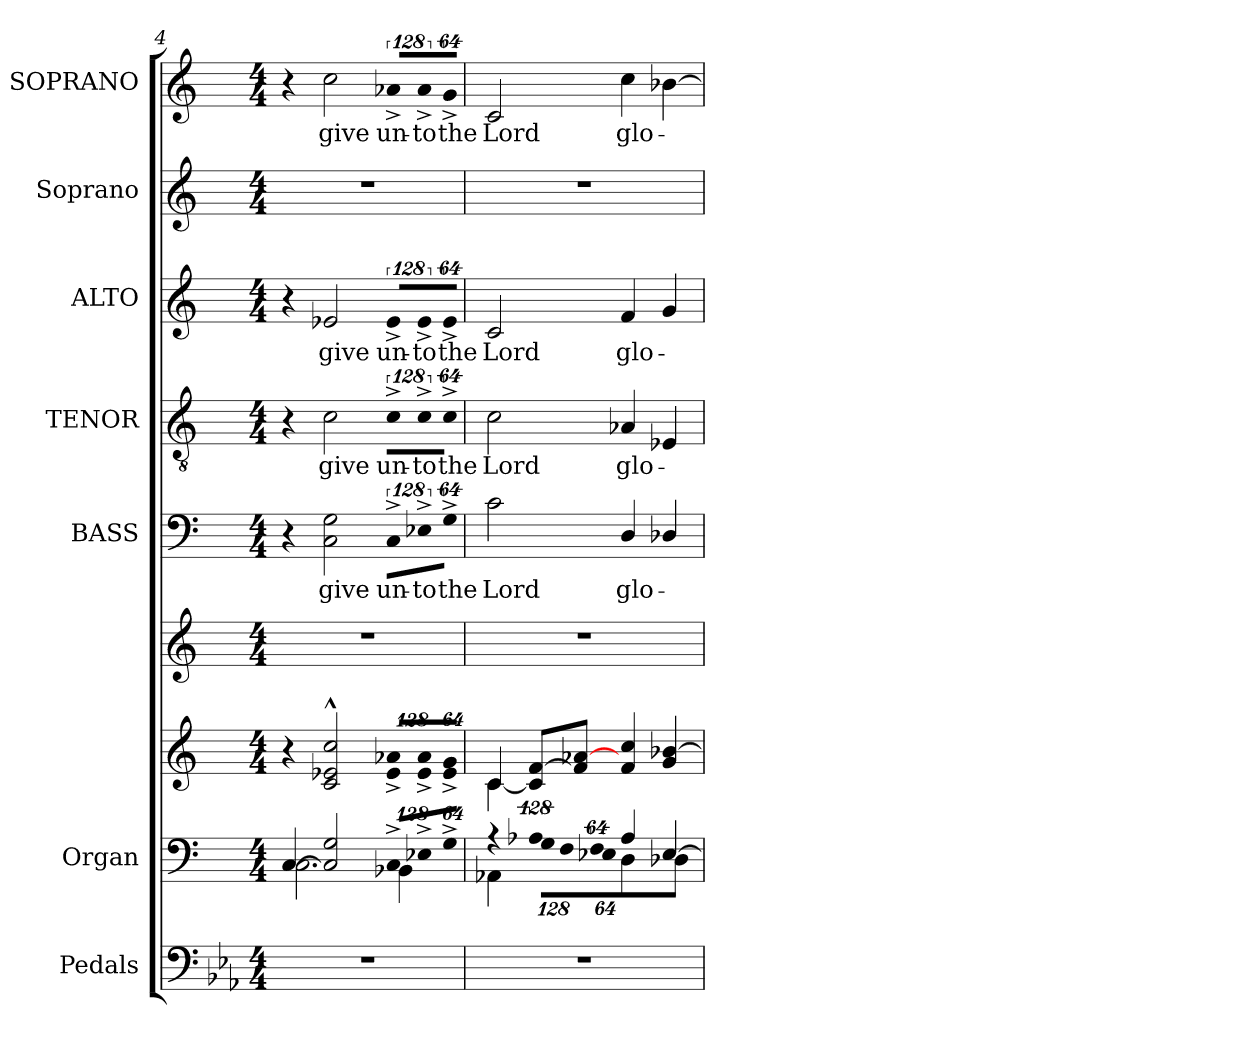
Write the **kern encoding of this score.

**kern	**kern	**kern	**kern	**kern	**text	**kern	**text	**kern	**text	**kern	**kern	**text
*part7	*part6	*part6	*part6	*part5	*part5	*part4	*part4	*part3	*part3	*part2	*part1	*part1
*staff9	*staff8	*staff7	*staff6	*staff5	*staff5	*staff4	*staff4	*staff3	*staff3	*staff2	*staff1	*staff1
*I"Pedals	*I"Organ	*	*	*I"BASS	*	*I"TENOR	*	*I"ALTO	*	*I"Soprano	*I"SOPRANO	*
*I'Ped.	*I'Org.	*	*	*I'B.	*	*I'T.	*	*I'A.	*	*I'S.	*I'S.	*
!!LO:LB:g=z
*clefF4	*clefF4	*clefG2	*clefG2	*clefF4	*	*clefGv2	*	*clefG2	*	*clefG2	*clefG2	*
*	*	*	*	*	*	*ITrd7c12	*	*	*	*	*	*
*k[b-e-a-]	*k[]	*k[]	*k[]	*k[]	*	*k[]	*	*k[]	*	*k[]	*k[]	*
*E-:	*C:	*C:	*C:	*C:	*	*C:	*	*C:	*	*C:	*C:	*
*M4/4	*M4/4	*M4/4	*M4/4	*M4/4	*	*M4/4	*	*M4/4	*	*M4/4	*M4/4	*
=4	=4	=4	=4	=4	=4	=4	=4	=4	=4	=4	=4	=4
*	*^	*	*	*	*	*	*	*	*	*	*	*
1r	[4Ci/	2.Ci\	4r	1r	4r	.	4r	.	4r	.	1r	4r	.
!	!	!	!	!	!	!LO:LY:b:color=#000000	!	!	!	!	!	!	!
!	!	!	!	!	!	!	!	!LO:LY:b:color=#000000	!	!	!	!	!
!	!	!	!	!	!	!	!	!	!	!LO:LY:b:color=#000000	!	!	!
!	!	!	!	!	!	!	!	!	!	!	!	!	!LO:LY:b:color=#000000
.	2Ci/] 2Gi	.	2ci/^^ 2e-i^^ 2cci^^	.	2Ci\ 2Gi	give	2Ci\	give	2e-i/	give	.	2cci\	give
*	*Xbrackettup	*	*	*	*	*	*	*	*	*	*	*	*
!	!LO:N:vis=8	!	!	!	!	!	!	!	!	!	!	!	!
*	*	*	*Xbrackettup	*	*	*	*	*	*	*	*	*	*
!	!	!	!LO:N:vis=8	!	!LO:N:vis=8	!	!	!	!	!	!	!	!
!	!	!	!	!	!	!LO:LY:b:color=#000000	!LO:N:vis=8	!	!	!	!	!	!
!	!	!	!	!	!	!	!	!LO:LY:b:color=#000000	!LO:N:vis=8	!	!	!	!
!	!	!	!	!	!	!	!	!	!	!LO:LY:b:color=#000000	!	!LO:N:vis=8	!
!	!	!	!	!	!	!	!	!	!	!	!	!	!LO:LY:b:color=#000000
.	1024%85C^i/L	4BB-i\	1024%85e-i/^ 1024%85a-i^L	.	1024%85C^i\L	un-	1024%85C^i\L	un-	1024%85e-^i/L	un-	.	1024%85a-^i/L	un-
!	!LO:N:vis=8	!	!LO:N:vis=8	!	!LO:N:vis=8	!	!	!	!	!	!	!	!
!	!	!	!	!	!	!LO:LY:b:color=#000000	!LO:N:vis=8	!	!	!	!	!	!
!	!	!	!	!	!	!	!	!LO:LY:b:color=#000000	!LO:N:vis=8	!	!	!	!
!	!	!	!	!	!	!	!	!	!	!LO:LY:b:color=#000000	!	!LO:N:vis=8	!
!	!	!	!	!	!	!	!	!	!	!	!	!	!LO:LY:b:color=#000000
.	1024%85E-^i/	.	1024%85e-i/^ 1024%85a-i^	.	1024%85E-^i\	-to	1024%85C^i\	-to	1024%85e-^i/	-to	.	1024%85a-^i/	-to
!	!LO:N:vis=8	!	!LO:N:vis=8	!	!LO:N:vis=8	!	!	!	!	!	!	!	!
!	!	!	!	!	!	!LO:LY:b:color=#000000	!LO:N:vis=8	!	!	!	!	!	!
!	!	!	!	!	!	!	!	!LO:LY:b:color=#000000	!LO:N:vis=8	!	!	!	!
!	!	!	!	!	!	!	!	!	!	!LO:LY:b:color=#000000	!	!LO:N:vis=8	!
!	!	!	!	!	!	!	!	!	!	!	!	!	!LO:LY:b:color=#000000
.	512%43G^i/J	.	512%43e-i/^ 512%43gi^J	.	512%43G^i\J	the	512%43C^i\J	the	512%43e-^i/J	the	.	512%43g^i/J	the
=5	=5	=5	=5	=5	=5	=5	=5	=5	=5	=5	=5	=5	=5
*	*	*	*^	*	*	*	*	*	*	*	*	*	*
!	!	!	!	!	!	!	!LO:LY:b:color=#000000	!	!	!	!	!	!	!
!	!	!	!	!	!	!	!	!	!LO:LY:b:color=#000000	!	!	!	!	!
!	!	!	!	!	!	!	!	!	!	!	!LO:LY:b:color=#000000	!	!	!
!	!	!	!	!	!	!	!	!	!	!	!	!	!	!LO:LY:b:color=#000000
1r	4r	4AA-i\	4ci/	[4ci\	1r	2ci\	Lord	2Ci\	Lord	2ci/	Lord	1r	2ci/	Lord
*	*brackettup	*	*	*	*	*	*	*	*	*	*	*	*	*
!	!LO:N:vis=4	!	!	!	!	!	!	!	!	!	!	!	!	!
*	*	*Xbrackettup	*	*	*	*	*	*	*	*	*	*	*	*
!	!	!LO:N:vis=8	!	!	!	!	!	!	!	!	!	!	!	!
.	512%85A-i/	1024%85Gi\L	8ci/] [8fiL	4ryy	.	.	.	.	.	.	.	.	.	.
!	!	!LO:N:vis=8	!	!	!	!	!	!	!	!	!	!	!	!
.	.	1024%85Fi\	.	.	.	.	.	.	.	.	.	.	.	.
.	.	.	8fi/] [8a-iJ	.	.	.	.	.	.	.	.	.	.	.
!	!LO:N:vis=8	!LO:N:vis=8	!	!	!	!	!	!	!	!	!	!	!	!
.	512%43Fi/	512%43E-i\J	.	.	.	.	.	.	.	.	.	.	.	.
!	!	!	!	!	!	!	!LO:LY:b:color=#000000	!	!	!	!	!	!	!
!	!	!	!	!	!	!	!	!	!LO:LY:b:color=#000000	!	!	!	!	!
!	!	!	!	!	!	!	!	!	!	!	!LO:LY:b:color=#000000	!	!	!
!	!	!	!	!	!	!	!	!	!	!	!	!	!	!LO:LY:b:color=#000000
.	4A-i/	4Di\	4fi/ 4cci	2ryy	.	4Di/	glo-	4AA-i/	glo-	4fi/	glo-	.	4cci\	glo-
.	[4E-i/	4D-Xi\	4gi/ [4b-i	.	.	4D-Xi/	.	4EE-i/	.	4gi/	.	.	[4b-i\	.
*	*v	*v	*	*	*	*	*	*	*	*	*	*	*	*
*	*	*v	*v	*	*	*	*	*	*	*	*	*	*
=	=	=	=	=	=	=	=	=	=	=	=	=
*-	*-	*-	*-	*-	*-	*-	*-	*-	*-	*-	*-	*-
